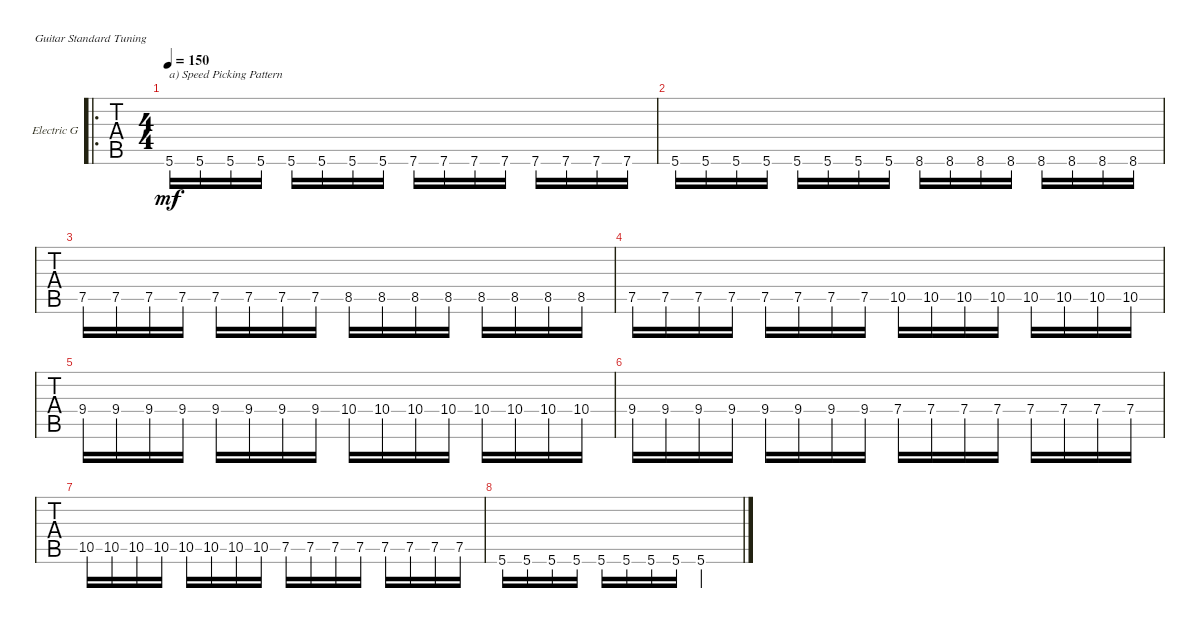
\defaultSystemsLayout 4
\bracketExtendMode groupsimilarinstruments
\firstSystemTrackNameOrientation horizontal
\otherSystemsTrackNameOrientation horizontal
\track ("Electric Guitar" "Electric G") {instrument electricguitarclean}
\staff {tabs}
\tuning (E4 B3 G3 D3 A2 E2)
\ro
\ts (4 4)
\tempo 150
\clef g2
\ks c
5.6.16{txt "a) Speed Picking Pattern" dy mf instrument electricguitarclean} 5.6.16 5.6.16 5.6.16 5.6.16 5.6.16 5.6.16 5.6.16 7.6.16 7.6.16 7.6.16 7.6.16 7.6.16 7.6.16 7.6.16 7.6.16 |
5.6.16 5.6.16 5.6.16 5.6.16 5.6.16 5.6.16 5.6.16 5.6.16 8.6.16 8.6.16 8.6.16 8.6.16 8.6.16 8.6.16 8.6.16 8.6.16 |
7.5.16 7.5.16 7.5.16 7.5.16 7.5.16 7.5.16 7.5.16 7.5.16 8.5.16 8.5.16 8.5.16 8.5.16 8.5.16 8.5.16 8.5.16 8.5.16 |
7.5.16 7.5.16 7.5.16 7.5.16 7.5.16 7.5.16 7.5.16 7.5.16 10.5.16 10.5.16 10.5.16 10.5.16 10.5.16 10.5.16 10.5.16 10.5.16 |
9.4.16 9.4.16 9.4.16 9.4.16 9.4.16 9.4.16 9.4.16 9.4.16 10.4.16 10.4.16 10.4.16 10.4.16 10.4.16 10.4.16 10.4.16 10.4.16 |
9.4.16 9.4.16 9.4.16 9.4.16 9.4.16 9.4.16 9.4.16 9.4.16 7.4.16 7.4.16 7.4.16 7.4.16 7.4.16 7.4.16 7.4.16 7.4.16 |
\scale
0.531646 10.5.16 10.5.16 10.5.16 10.5.16 10.5.16 10.5.16 10.5.16 10.5.16 7.5.16 7.5.16 7.5.16 7.5.16 7.5.16 7.5.16 7.5.16 7.5.16 |
\scale
0.468266 5.6.16 5.6.16 5.6.16 5.6.16 5.6.16 5.6.16 5.6.16 5.6.16 5.6.2
